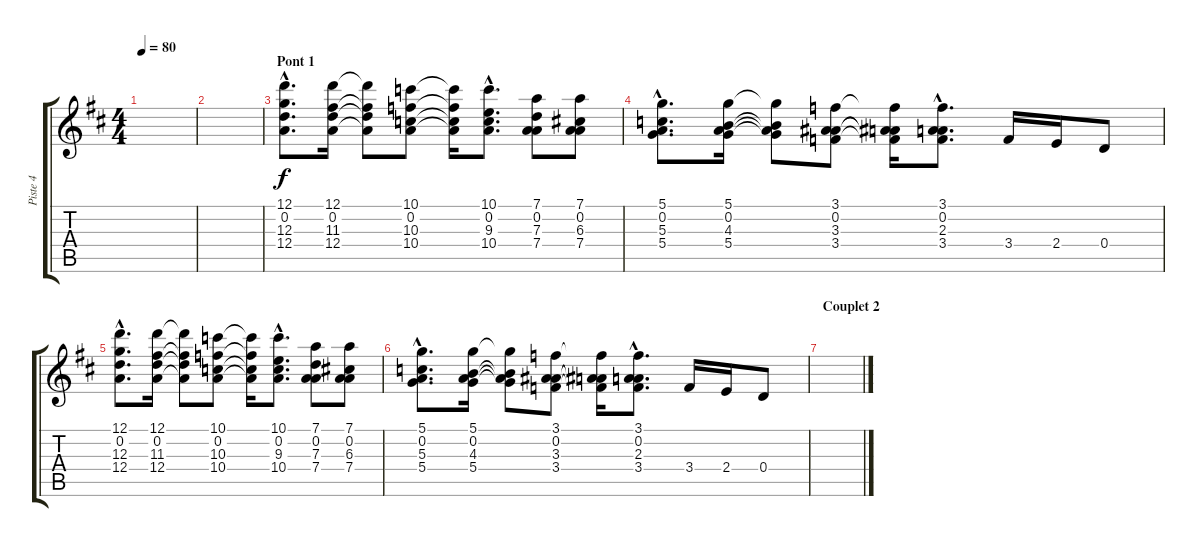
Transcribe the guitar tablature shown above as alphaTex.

\track ("Piste 4" "Piste 4") {instrument distortionguitar}
\staff {score tabs}
\tuning (D4 A3 G3 D3 A2 D2) {hide}
\ts (4 4)
\tempo 80
\clef g2
\ks d
|
|
\section ("" "Pont 1")
(12.1{hac} 0.2{hac} 12.3{hac} 12.4{hac}).8{d} (12.1 0.2 11.3 12.4).16 (12.1{t} 0.2{t} 11.3{t} 12.4{t}).8 (10.1 0.2 10.3 10.4).8 (10.1{t} 0.2{t} 10.3{t} 10.4{t}).16 (10.1{hac} 0.2{hac} 9.3{hac} 10.4{hac}).8{d} (7.1 0.2 7.3 7.4).8 (7.1 0.2 6.3 7.4).8 |
(5.1{hac} 0.2{hac} 5.3{hac} 5.4{hac}).8{d} (5.1 0.2 4.3 5.4).16 (5.1{t} 0.2{t} 4.3{t} 5.4{t}).8 (3.1 0.2 3.3 3.4).8 (3.1{t} 0.2{t} 3.3{t} 3.4{t}).16 (3.1{hac} 0.2{hac} 2.3{hac} 3.4{hac}).8{d} 3.4.16 2.4.16 0.4.8 |
(12.1{hac} 0.2{hac} 12.3{hac} 12.4{hac}).8{d} (12.1 0.2 11.3 12.4).16 (12.1{t} 0.2{t} 11.3{t} 12.4{t}).8 (10.1 0.2 10.3 10.4).8 (10.1{t} 0.2{t} 10.3{t} 10.4{t}).16 (10.1{hac} 0.2{hac} 9.3{hac} 10.4{hac}).8{d} (7.1 0.2 7.3 7.4).8 (7.1 0.2 6.3 7.4).8 |
(5.1{hac} 0.2{hac} 5.3{hac} 5.4{hac}).8{d} (5.1 0.2 4.3 5.4).16 (5.1{t} 0.2{t} 4.3{t} 5.4{t}).8 (3.1 0.2 3.3 3.4).8 (3.1{t} 0.2{t} 3.3{t} 3.4{t}).16 (3.1{hac} 0.2{hac} 2.3{hac} 3.4{hac}).8{d} 3.4.16 2.4.16 0.4.8 |
\section ("" "Couplet 2")
